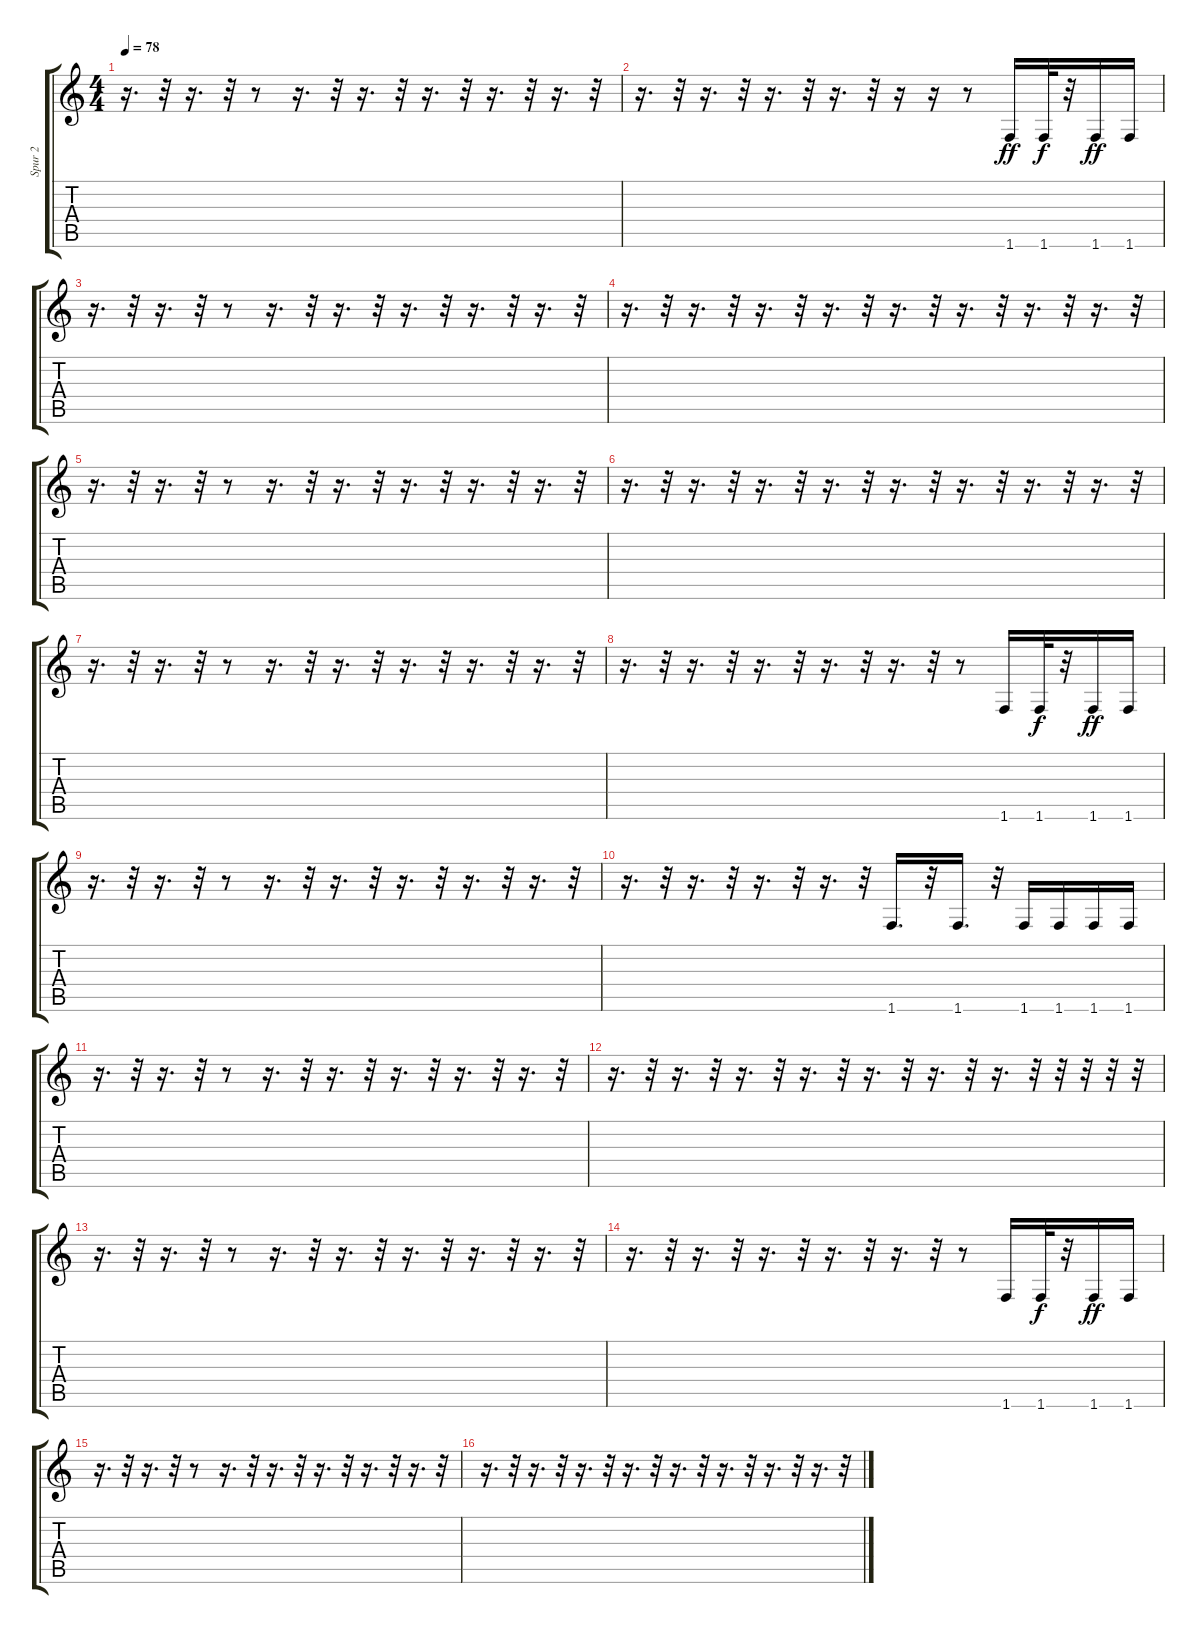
\track ("Spur 2" "Spur 2") {instrument electricbassfinger}
\staff {score tabs}
\tuning (E4 B3 G3 D3 A2 E2) {hide}
\ts (4 4)
\tempo 78
\clef g2
\ks c
r.16{d dy ff} r.32 r.16{d} r.32 r.8 r.16{d} r.32 r.16{d} r.32 r.16{d} r.32 r.16{d} r.32 r.16{d} r.32 |
r.16{d} r.32 r.16{d} r.32 r.16{d} r.32 r.16{d} r.32 r.16 r.16 r.8 1.6.16 1.6.32{dy f} r.32 1.6.16{dy ff} 1.6.16 |
r.16{d} r.32 r.16{d} r.32 r.8 r.16{d} r.32 r.16{d} r.32 r.16{d} r.32 r.16{d} r.32 r.16{d} r.32 |
r.16{d} r.32 r.16{d} r.32 r.16{d} r.32 r.16{d} r.32 r.16{d} r.32 r.16{d} r.32 r.16{d} r.32 r.16{d} r.32 |
r.16{d} r.32 r.16{d} r.32 r.8 r.16{d} r.32 r.16{d} r.32 r.16{d} r.32 r.16{d} r.32 r.16{d} r.32 |
r.16{d} r.32 r.16{d} r.32 r.16{d} r.32 r.16{d} r.32 r.16{d} r.32 r.16{d} r.32 r.16{d} r.32 r.16{d} r.32 |
r.16{d} r.32 r.16{d} r.32 r.8 r.16{d} r.32 r.16{d} r.32 r.16{d} r.32 r.16{d} r.32 r.16{d} r.32 |
r.16{d} r.32 r.16{d} r.32 r.16{d} r.32 r.16{d} r.32 r.16{d} r.32 r.8 1.6.16 1.6.32{dy f} r.32 1.6.16{dy ff} 1.6.16 |
r.16{d} r.32 r.16{d} r.32 r.8 r.16{d} r.32 r.16{d} r.32 r.16{d} r.32 r.16{d} r.32 r.16{d} r.32 |
r.16{d} r.32 r.16{d} r.32 r.16{d} r.32 r.16{d} r.32 1.6.16{d} r.32 1.6.16{d} r.32 1.6.16 1.6.16 1.6.16 1.6.16 |
r.16{d} r.32 r.16{d} r.32 r.8 r.16{d} r.32 r.16{d} r.32 r.16{d} r.32 r.16{d} r.32 r.16{d} r.32 |
r.16{d} r.32 r.16{d} r.32 r.16{d} r.32 r.16{d} r.32 r.16{d} r.32 r.16{d} r.32 r.16{d} r.32 r.32 r.32 r.32 r.32 |
r.16{d} r.32 r.16{d} r.32 r.8 r.16{d} r.32 r.16{d} r.32 r.16{d} r.32 r.16{d} r.32 r.16{d} r.32 |
r.16{d} r.32 r.16{d} r.32 r.16{d} r.32 r.16{d} r.32 r.16{d} r.32 r.8 1.6.16 1.6.32{dy f} r.32 1.6.16{dy ff} 1.6.16 |
r.16{d} r.32 r.16{d} r.32 r.8 r.16{d} r.32 r.16{d} r.32 r.16{d} r.32 r.16{d} r.32 r.16{d} r.32 |
r.16{d} r.32 r.16{d} r.32 r.16{d} r.32 r.16{d} r.32 r.16{d} r.32 r.16{d} r.32 r.16{d} r.32 r.16{d} r.32
